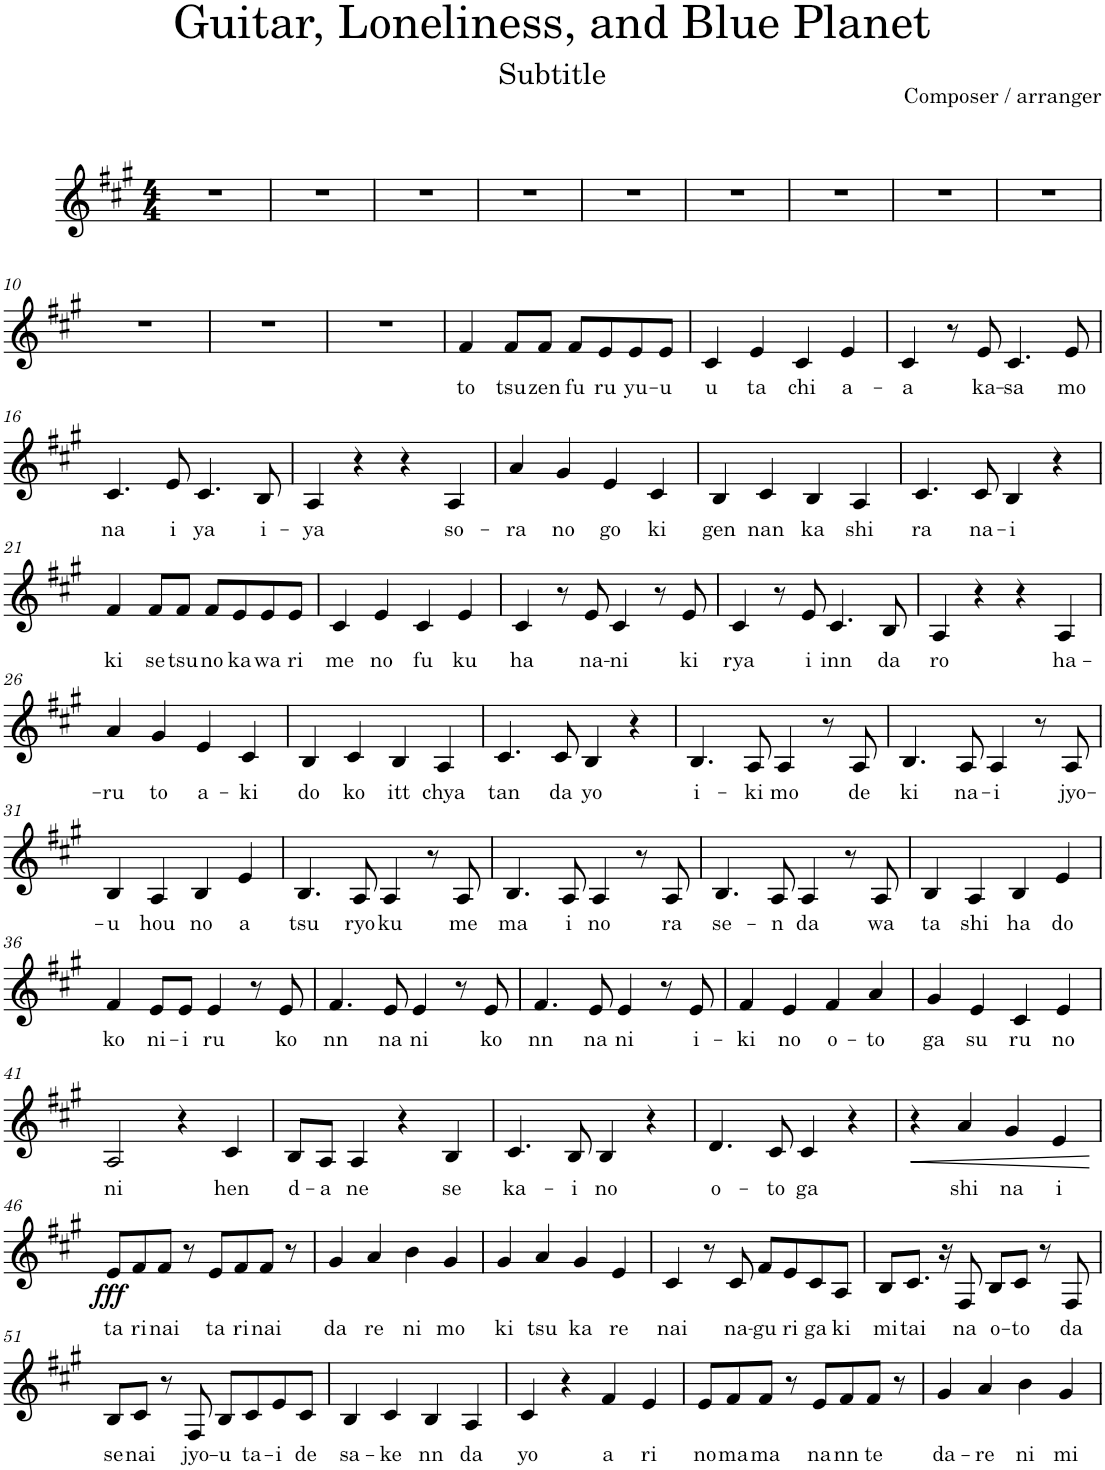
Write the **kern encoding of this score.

**kern	**text	**dynam
*part1	*part1	*part1
*staff1	*staff1	*staff1
*I"Voice	*	*
*I'Vo.	*	*
*clefG2	*	*
*k[f#c#g#]	*	*
*M4/4	*	*
=1	=1	=1
1r	.	.
=2	=2	=2
1r	.	.
=3	=3	=3
1r	.	.
=4	=4	=4
1r	.	.
=5	=5	=5
1r	.	.
=6	=6	=6
1r	.	.
=7	=7	=7
1r	.	.
=8	=8	=8
1r	.	.
=9	=9	=9
1r	.	.
!!LO:LB:g=z
=10	=10	=10
1r	.	.
=11	=11	=11
1r	.	.
=12	=12	=12
1r	.	.
=13	=13	=13
!	!LO:LY:b	!
4f#/	to	.
!	!LO:LY:b	!
8f#/L	tsu	.
!	!LO:LY:b	!
8f#/J	zen	.
!	!LO:LY:b	!
8f#/L	fu	.
!	!LO:LY:b	!
8e/	ru	.
!	!LO:LY:b	!
8e/	yu-	.
!	!LO:LY:b	!
8e/J	-u	.
=14	=14	=14
!	!LO:LY:b	!
4c#/	u	.
!	!LO:LY:b	!
4e/	ta	.
!	!LO:LY:b	!
4c#/	chi	.
!	!LO:LY:b	!
4e/	a-	.
=15	=15	=15
!	!LO:LY:b	!
4c#/	-a	.
8r	.	.
!	!LO:LY:b	!
8e/	ka-	.
!	!LO:LY:b	!
4.c#/	-sa	.
!	!LO:LY:b	!
8e/	mo	.
!!LO:LB:g=z
=16	=16	=16
!	!LO:LY:b	!
4.c#/	na	.
!	!LO:LY:b	!
8e/	i	.
!	!LO:LY:b	!
4.c#/	ya	.
!	!LO:LY:b	!
8B/	i-	.
=17	=17	=17
!	!LO:LY:b	!
4A/	-ya	.
4r	.	.
4r	.	.
!	!LO:LY:b	!
4A/	so-	.
=18	=18	=18
!	!LO:LY:b	!
4a/	-ra	.
!	!LO:LY:b	!
4g#/	no	.
!	!LO:LY:b	!
4e/	go	.
!	!LO:LY:b	!
4c#/	ki	.
=19	=19	=19
!	!LO:LY:b	!
4B/	gen	.
!	!LO:LY:b	!
4c#/	nan	.
!	!LO:LY:b	!
4B/	ka	.
!	!LO:LY:b	!
4A/	shi	.
=20	=20	=20
!	!LO:LY:b	!
4.c#/	ra	.
!	!LO:LY:b	!
8c#/	na-	.
!	!LO:LY:b	!
4B/	-i	.
4r	.	.
!!LO:LB:g=z
=21	=21	=21
!	!LO:LY:b	!
4f#/	ki	.
!	!LO:LY:b	!
8f#/L	se	.
!	!LO:LY:b	!
8f#/J	tsu	.
!	!LO:LY:b	!
8f#/L	no	.
!	!LO:LY:b	!
8e/	ka	.
!	!LO:LY:b	!
8e/	wa	.
!	!LO:LY:b	!
8e/J	ri	.
=22	=22	=22
!	!LO:LY:b	!
4c#/	me	.
!	!LO:LY:b	!
4e/	no	.
!	!LO:LY:b	!
4c#/	fu	.
!	!LO:LY:b	!
4e/	ku	.
=23	=23	=23
!	!LO:LY:b	!
4c#/	ha	.
8r	.	.
!	!LO:LY:b	!
8e/	na-	.
!	!LO:LY:b	!
4c#/	-ni	.
8r	.	.
!	!LO:LY:b	!
8e/	ki	.
=24	=24	=24
!	!LO:LY:b	!
4c#/	rya	.
8r	.	.
!	!LO:LY:b	!
8e/	i	.
!	!LO:LY:b	!
4.c#/	inn	.
!	!LO:LY:b	!
8B/	da	.
=25	=25	=25
!	!LO:LY:b	!
4A/	ro	.
4r	.	.
4r	.	.
!	!LO:LY:b	!
4A/	ha-	.
!!LO:LB:g=z
=26	=26	=26
!	!LO:LY:b	!
4a/	-ru	.
!	!LO:LY:b	!
4g#/	to	.
!	!LO:LY:b	!
4e/	a-	.
!	!LO:LY:b	!
4c#/	-ki	.
=27	=27	=27
!	!LO:LY:b	!
4B/	do	.
!	!LO:LY:b	!
4c#/	ko	.
!	!LO:LY:b	!
4B/	itt	.
!	!LO:LY:b	!
4A/	chya	.
=28	=28	=28
!	!LO:LY:b	!
4.c#/	tan	.
!	!LO:LY:b	!
8c#/	da	.
!	!LO:LY:b	!
4B/	yo	.
4r	.	.
=29	=29	=29
!	!LO:LY:b	!
4.B/	i-	.
!	!LO:LY:b	!
8A/	-ki	.
!	!LO:LY:b	!
4A/	mo	.
8r	.	.
!	!LO:LY:b	!
8A/	de	.
=30	=30	=30
!	!LO:LY:b	!
4.B/	ki	.
!	!LO:LY:b	!
8A/	na-	.
!	!LO:LY:b	!
4A/	-i	.
8r	.	.
!	!LO:LY:b	!
8A/	jyo-	.
!!LO:LB:g=z
=31	=31	=31
!	!LO:LY:b	!
4B/	-u	.
!	!LO:LY:b	!
4A/	hou	.
!	!LO:LY:b	!
4B/	no	.
!	!LO:LY:b	!
4e/	a	.
=32	=32	=32
!	!LO:LY:b	!
4.B/	tsu	.
!	!LO:LY:b	!
8A/	ryo	.
!	!LO:LY:b	!
4A/	ku	.
8r	.	.
!	!LO:LY:b	!
8A/	me	.
=33	=33	=33
!	!LO:LY:b	!
4.B/	ma	.
!	!LO:LY:b	!
8A/	i	.
!	!LO:LY:b	!
4A/	no	.
8r	.	.
!	!LO:LY:b	!
8A/	ra	.
=34	=34	=34
!	!LO:LY:b	!
4.B/	se-	.
!	!LO:LY:b	!
8A/	-n	.
!	!LO:LY:b	!
4A/	da	.
8r	.	.
!	!LO:LY:b	!
8A/	wa	.
=35	=35	=35
!	!LO:LY:b	!
4B/	ta	.
!	!LO:LY:b	!
4A/	shi	.
!	!LO:LY:b	!
4B/	ha	.
!	!LO:LY:b	!
4e/	do	.
!!LO:LB:g=z
=36	=36	=36
!	!LO:LY:b	!
4f#/	ko	.
!	!LO:LY:b	!
8e/L	ni-	.
!	!LO:LY:b	!
8e/J	-i	.
!	!LO:LY:b	!
4e/	ru	.
8r	.	.
!	!LO:LY:b	!
8e/	ko	.
=37	=37	=37
!	!LO:LY:b	!
4.f#/	nn	.
!	!LO:LY:b	!
8e/	na	.
!	!LO:LY:b	!
4e/	ni	.
8r	.	.
!	!LO:LY:b	!
8e/	ko	.
=38	=38	=38
!	!LO:LY:b	!
4.f#/	nn	.
!	!LO:LY:b	!
8e/	na	.
!	!LO:LY:b	!
4e/	ni	.
8r	.	.
!	!LO:LY:b	!
8e/	i-	.
=39	=39	=39
!	!LO:LY:b	!
4f#/	-ki	.
!	!LO:LY:b	!
4e/	no	.
!	!LO:LY:b	!
4f#/	o-	.
!	!LO:LY:b	!
4a/	-to	.
=40	=40	=40
!	!LO:LY:b	!
4g#/	ga	.
!	!LO:LY:b	!
4e/	su	.
!	!LO:LY:b	!
4c#/	ru	.
!	!LO:LY:b	!
4e/	no	.
!!LO:LB:g=z
=41	=41	=41
!	!LO:LY:b	!
2A/	ni	.
4r	.	.
!	!LO:LY:b	!
4c#/	hen	.
=42	=42	=42
!	!LO:LY:b	!
8B/L	d-	.
!	!LO:LY:b	!
8A/J	-a	.
!	!LO:LY:b	!
4A/	ne	.
4r	.	.
!	!LO:LY:b	!
4B/	se	.
=43	=43	=43
!	!LO:LY:b	!
4.c#/	ka-	.
!	!LO:LY:b	!
8B/	-i	.
!	!LO:LY:b	!
4B/	no	.
4r	.	.
=44	=44	=44
!	!LO:LY:b	!
4.d/	o-	.
!	!LO:LY:b	!
8c#/	-to	.
!	!LO:LY:b	!
4c#/	ga	.
4r	.	.
=45	=45	=45
!	!	!LO:HP:b
4r	.	<
!	!LO:LY:b	!
4a/	shi	.
!	!LO:LY:b	!
4g#/	na	.
!	!LO:LY:b	!
4e/	i	.
.	.	[
!!LO:LB:g=z
=46	=46	=46
!	!LO:LY:b	!LO:DY:b
8e/L	ta	fff
!	!LO:LY:b	!
8f#/	ri	.
!	!LO:LY:b	!
8f#/J	nai	.
8r	.	.
!	!LO:LY:b	!
8e/L	ta	.
!	!LO:LY:b	!
8f#/	ri	.
!	!LO:LY:b	!
8f#/J	nai	.
8r	.	.
=47	=47	=47
!	!LO:LY:b	!
4g#/	da	.
!	!LO:LY:b	!
4a/	re	.
!	!LO:LY:b	!
4b\	ni	.
!	!LO:LY:b	!
4g#/	mo	.
=48	=48	=48
!	!LO:LY:b	!
4g#/	ki	.
!	!LO:LY:b	!
4a/	tsu	.
!	!LO:LY:b	!
4g#/	ka	.
!	!LO:LY:b	!
4e/	re	.
=49	=49	=49
!	!LO:LY:b	!
4c#/	nai	.
8r	.	.
!	!LO:LY:b	!
8c#/	na-	.
!	!LO:LY:b	!
8f#/L	-gu	.
!	!LO:LY:b	!
8e/	ri	.
!	!LO:LY:b	!
8c#/	ga	.
!	!LO:LY:b	!
8A/J	ki	.
=50	=50	=50
!	!LO:LY:b	!
8B/L	mi	.
!	!LO:LY:b	!
8.c#/J	tai	.
16r	.	.
!	!LO:LY:b	!
8F#/	na	.
!	!LO:LY:b	!
8B/L	o-	.
!	!LO:LY:b	!
8c#/J	-to	.
8r	.	.
!	!LO:LY:b	!
8F#/	da	.
!!LO:LB:g=z
=51	=51	=51
!	!LO:LY:b	!
8B/L	se	.
!	!LO:LY:b	!
8c#/J	nai	.
8r	.	.
!	!LO:LY:b	!
8F#/	jyo-	.
!	!LO:LY:b	!
8B/L	-u	.
!	!LO:LY:b	!
8c#/	ta-	.
!	!LO:LY:b	!
8e/	-i	.
!	!LO:LY:b	!
8c#/J	de	.
=52	=52	=52
!	!LO:LY:b	!
4B/	sa-	.
!	!LO:LY:b	!
4c#/	-ke	.
!	!LO:LY:b	!
4B/	nn	.
!	!LO:LY:b	!
4A/	da	.
=53	=53	=53
!	!LO:LY:b	!
4c#/	yo	.
4r	.	.
!	!LO:LY:b	!
4f#/	a	.
!	!LO:LY:b	!
4e/	ri	.
=54	=54	=54
!	!LO:LY:b	!
8e/L	no	.
!	!LO:LY:b	!
8f#/	ma	.
!	!LO:LY:b	!
8f#/J	ma	.
8r	.	.
!	!LO:LY:b	!
8e/L	na	.
!	!LO:LY:b	!
8f#/	nn	.
!	!LO:LY:b	!
8f#/J	te	.
8r	.	.
=55	=55	=55
!	!LO:LY:b	!
4g#/	da-	.
!	!LO:LY:b	!
4a/	-re	.
!	!LO:LY:b	!
4b\	ni	.
!	!LO:LY:b	!
4g#/	mi	.
=	=	=
*-	*-	*-
